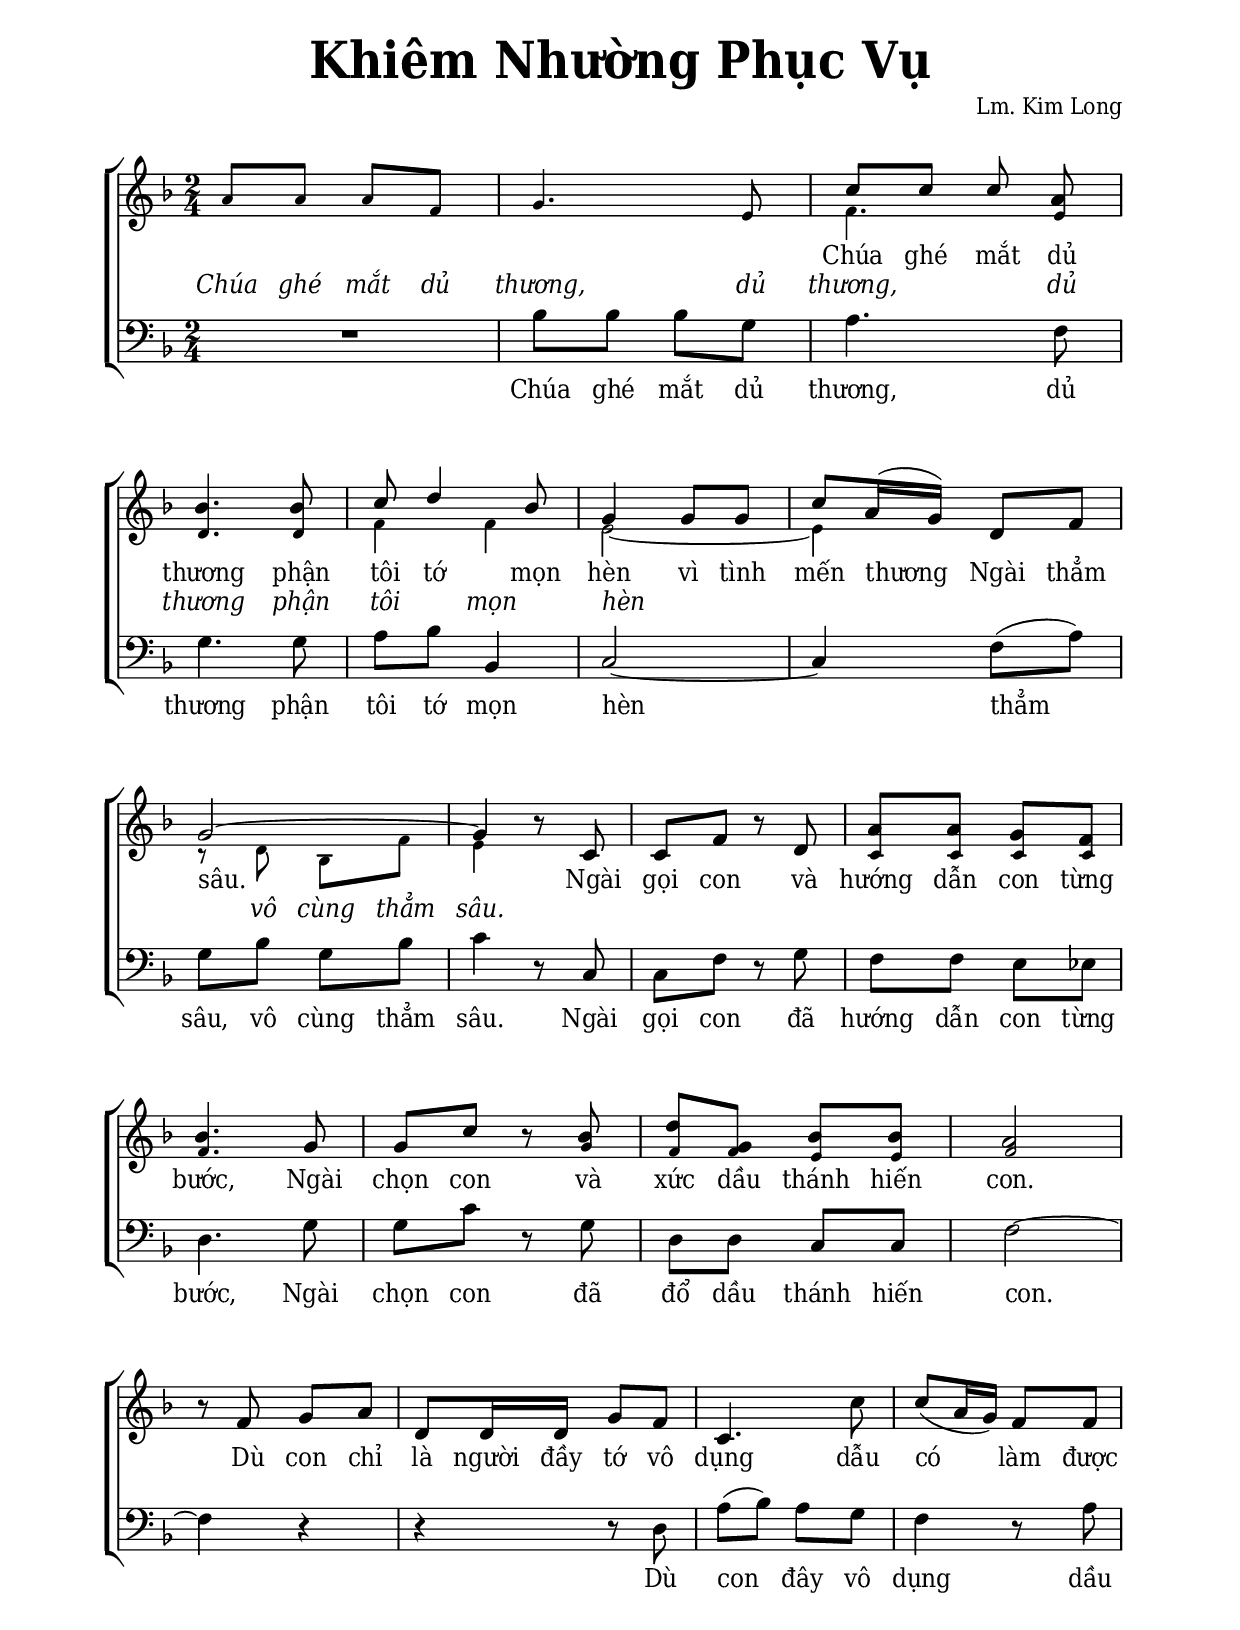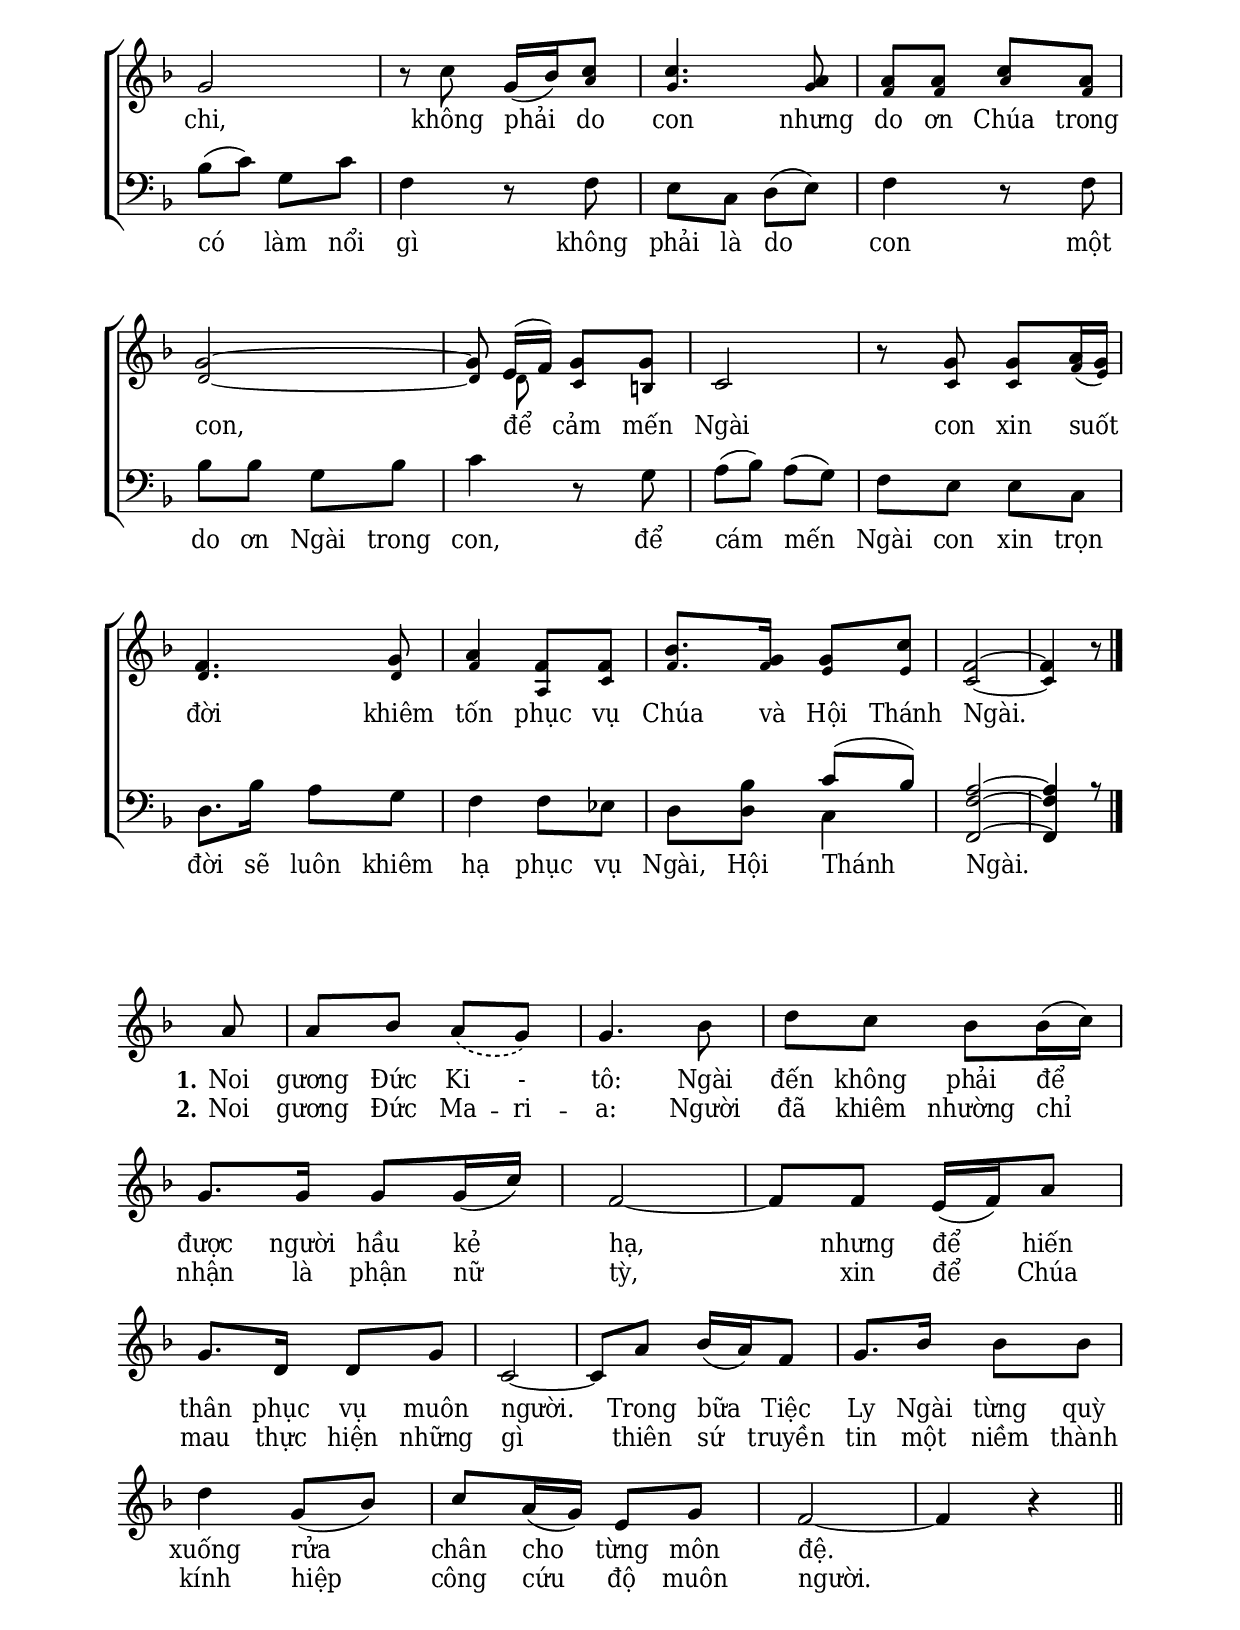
% Cài đặt chung
\version "2.22.1"
\include "english.ly"

\header {
  title = \markup { \fontsize #3 "Khiêm Nhường Phục Vụ" }
  composer = "Lm. Kim Long"
  arranger = " "
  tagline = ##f
}

% Nhạc
nhacDiepKhucSop = \relative c'' {
  R2*2
  c8 c c a |
  bf4. bf8 |
  c d4 bf8 |
  g4 g8 g |
  c a16 (g) d8 f |
  g2 ~ |
  g4 r8 c, |
  c f r d |
  a' a g f |
  bf4. g8 |
  g c r bf |
  d g, bf bf |
  a2 |
  r8 f g a |
  d, d16 d g8 f |
  c4. c'8 |
  c (a16 g) f8 f |
  g2 |
  r8 c g16 (bf) c8 |
  c4. a8 |
  a a c a |
  g2 ~ |
  g8 e16 (f) g8 g |
  c,2 |
  r8 g' g a16 (g) |
  f4. g8 |
  a4 f8 f |
  bf8. g16 g8 c |
  f,2 ~ |
  f4 r8 \bar "|."
}

nhacDiepKhucAlto = \relative c'' {
  a8 a a f |
  g4. e8 |
  f4. e8 |
  d4. d8 |
  f4 f |
  e2 ~ |
  e4 r |
  r8 d bf f' |
  e4 r8 c |
  c f r d |
  c c c c |
  f4. g8 |
  g c r g |
  f f e e |
  f2 |
  r8 f g a |
  d, d16 d g8 f |
  c4. c'8 |
  c (a16 g) f8 f |
  g2 |
  r8 c g16 (bf) a8 |
  g4. g8 |
  f f a f |
  d2 ~ |
  d8 d c b! |
  c2 |
  r8 c c f16 (e) |
  d4. d8 |
  f4 a,8 c |
  f8. f16 e8 e |
  c2 ~ |
  c4 r8
}

nhacDiepKhucBas = \relative c' {
  R2
  bf8 bf bf g |
  a4. f8 |
  g4. g8 |
  a bf bf,4 |
  c2 ~ |
  c4 f8 (a) |
  g bf g bf |
  c4 r8 c, |
  c f r g |
  f f e ef |
  d4. g8 |
  g c r g |
  d d c c |
  f2 ~ |
  f4 r |
  r r8 d |
  a' (bf) a g |
  f4 r8 a |
  bf (c) g c |
  f,4 r8 f |
  e c d (e) |
  f4 r8 f |
  bf bf g bf |
  c4 r8 g |
  a (bf) a (g) |
  f e e c |
  d8. bf'16 a8 g |
  f4 f8 ef |
  d <bf' d,>
  <<
    {
      \voiceOne c8 (bf)
    }
    \new Voice = "splitpart" {
	    \voiceTwo c,4
    }
  >>
  <a' f f,>2 ~ |
  <a f f,>4 r8
}

nhacPhienKhuc = \relative c'' {
  \partial 8 a |
  a bf
  \once \phrasingSlurDashed
  a \(g\) |
  g4. bf8 |
  d c bf bf16 (c) |
  g8. g16 g8 g16 (c) |
  f,2 ~ |
  f8 f e16 (f) a8 |
  g8. d16 d8 g |
  c,2 ~ |
  c8 a' bf16 (a) f8 |
  g8. bf16 bf8 bf |
  d4 g,8 (bf) |
  c a16 (g) e8 g |
  f2 ~ |
  f4 r \bar "||"
}

% Lời
loiDiepKhucSop = \lyricmode {
  Chúa ghé mắt dủ thương phận tôi tớ mọn hèn
  vì tình mến thương Ngài thẳm sâu.
  Ngài gọi con và hướng dẫn con từng bước,
  Ngài chọn con và xức dầu thánh hiến con.
  Dù con chỉ là người đầy tớ vô dụng
  dẫu có làm được chi,
  không phải do con nhưng do ơn Chúa trong con,
  để cảm mến Ngài con xin suốt đời khiêm tốn
  phục vụ Chúa và Hội Thánh Ngài.
}

loiDiepKhucAlto = \lyricmode {
  \override Lyrics.LyricText.font-shape = #'italic
  Chúa ghé mắt dủ thương, dủ thương,
  dủ thương phận tôi mọn hèn
  vô cùng thẳm sâu.
  %{
  Ngài gọi con và hướng dẫn con từng bước,
  Ngài chọn con và xức dầu thánh hiến con.
  Dù con chỉ là người đầy tớ vô dụng
  dẫu có làm được chi,
  không phải do con nhưng do ơn Chúa trong con,
  để cảm mến Ngài con xin suốt đời khiêm tốn
  phục vụ Chúa và Hội Thánh Ngài.
  %}
}

loiDiepKhucBas = \lyricmode {
  Chúa ghé mắt dủ thương, dủ thương phận tôi tớ mọn hèn
  thẳm sâu, vô cùng thẳm sâu.
  Ngài gọi con đã hướng dẫn con từng bước,
  Ngài chọn con đã đổ dầu thánh hiến con.
  Dù con đây vô dụng dầu có làm nổi gì
  không phải là do con một do ơn Ngài trong con,
  để cám mến Ngài con xin trọn đời
  sẽ luôn khiêm hạ phục vụ Ngài, Hội Thánh Ngài.
}

loiPhienKhucMot = \lyricmode {
  \set stanza = #"1."
  Noi gương Đức Ki - tô:
  Ngài đến không phải để được người hầu kẻ hạ,
  nhưng để hiến thân phục vụ muôn người.
  Trong bữa Tiệc Ly Ngài từng quỳ xuống
  rửa chân cho từng môn đệ.
}

loiPhienKhucHai = \lyricmode {
  \set stanza = #"2."
  Noi gương Đức Ma -- ri -- a:
  Người đã khiêm nhường chỉ nhận là phận nữ tỳ,
  xin để Chúa mau thực hiện những gì thiên sứ truyền tin
  một niềm thành kính hiệp công cứu độ muôn người.
}

% Dàn trang
\paper {
  #(set-paper-size "a4")
  top-margin = 15\mm
  bottom-margin = 15\mm
  left-margin = 20\mm
  right-margin = 20\mm
  indent = #0
  #(define fonts
    (make-pango-font-tree
      "Deja Vu Serif Condensed"
      "Deja Vu Serif Condensed"
      "Deja Vu Serif Condensed"
      (/ 20 20)))
  print-page-number = #f
  %page-count = #2
  %systems-per-page = 5
}

TongNhip = {
  \key f \major \time 2/4
  \set Timing.beamExceptions = #'()
  \set Timing.baseMoment = #(ly:make-moment 1/4)
}

% Đổi kích thước nốt cho bè phụ
notBePhu =
#(define-music-function (font-size music) (number? ly:music?)
   (for-some-music
     (lambda (m)
       (if (music-is-of-type? m 'rhythmic-event)
           (begin
             (set! (ly:music-property m 'tweaks)
                   (cons `(font-size . ,font-size)
                         (ly:music-property m 'tweaks)))
             #t)
           #f))
     music)
   music)
\score {
  \new ChoirStaff <<
    \new Staff \with {
        \consists "Merge_rests_engraver"
        printPartCombineTexts = ##f
      }
      <<
      \new Voice \TongNhip \partCombine 
        \nhacDiepKhucSop
        \notBePhu -2 { \nhacDiepKhucAlto }
      \new NullVoice = beSop \nhacDiepKhucSop
      \new Lyrics \lyricsto beSop \loiDiepKhucSop
      \new NullVoice = beAlto \nhacDiepKhucAlto
      \new Lyrics \lyricsto beAlto \loiDiepKhucAlto
      >>
    %{
    \new Staff <<
      \new Voice = "beSop" {
        \clef treble \TongNhip \nhacDiepKhucSop
      }
      \new Lyrics \lyricsto beSop \loiDiepKhucSop
    >>
    \new Staff <<
      \new Voice = "beAlto" {
        \clef treble \TongNhip \nhacDiepKhucAlto
      }
      \new Lyrics \lyricsto beAlto \loiDiepKhucAlto
    >>
    %}
    \new Staff <<
        \clef "bass"
        \new Voice = beBas {
          \TongNhip \nhacDiepKhucBas
        }
      \new Lyrics \lyricsto beBas \loiDiepKhucBas
    >>
  >>
  \layout {
    \override Lyrics.LyricSpace.minimum-distance = #2.0
    \override Score.BarNumber.break-visibility = ##(#f #f #f)
    \override Score.SpacingSpanner.uniform-stretching = ##t
  }
}

\score {
  \new ChoirStaff <<
    \new Staff
      <<
      \new Voice = beSop {
        \TongNhip \nhacPhienKhuc
      }
    >>
    \new Lyrics \lyricsto beSop \loiPhienKhucMot
    \new Lyrics \lyricsto beSop \loiPhienKhucHai
  >>
  \layout {
    \override Staff.TimeSignature.transparent = ##t
    \override Lyrics.LyricSpace.minimum-distance = #2.0
    \override LyricHyphen.minimum-distance = #2.0
    \override Score.BarNumber.break-visibility = ##(#f #f #f)
    \override Score.SpacingSpanner.uniform-stretching = ##t
  } 
}
